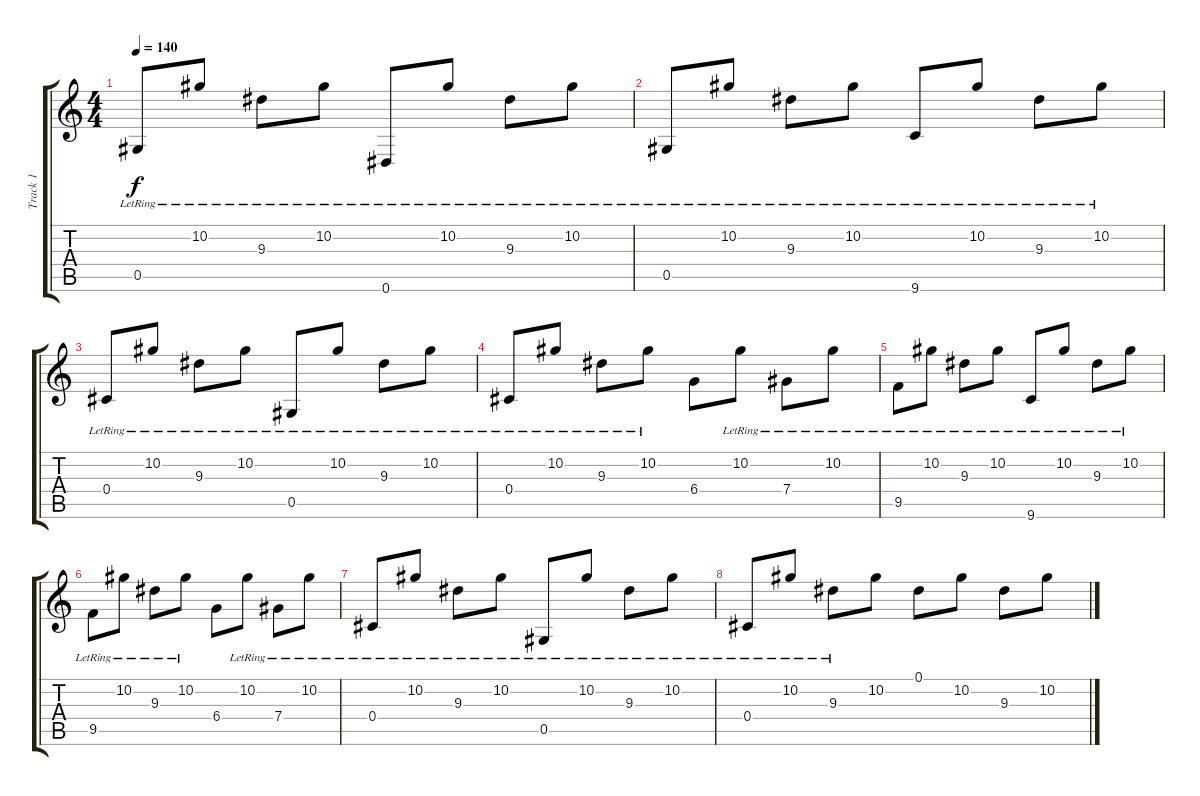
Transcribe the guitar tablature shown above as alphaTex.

\track ("Track 1" "Track 1") {instrument acousticguitarsteel}
\staff {score tabs}
\tuning (Eb4 Bb3 Gb3 Db3 Ab2 Eb2) {hide}
\ts (4 4)
\tempo 140
\clef g2
\ks c
0.5{lr}.8{dy f} 10.2{lr}.8 9.3{lr}.8 10.2{lr}.8 0.6{lr}.8 10.2{lr}.8 9.3{lr}.8 10.2{lr}.8 |
0.5{lr}.8 10.2{lr}.8 9.3{lr}.8 10.2{lr}.8 9.6{lr}.8 10.2{lr}.8 9.3{lr}.8 10.2{lr}.8 |
0.4{lr}.8 10.2{lr}.8 9.3{lr}.8 10.2{lr}.8 0.5{lr}.8 10.2{lr}.8 9.3{lr}.8 10.2{lr}.8 |
0.4{lr}.8 10.2{lr}.8 9.3{lr}.8 10.2{lr}.8 6.4.8 10.2{lr}.8 7.4{lr}.8 10.2{lr}.8 |
9.5{lr}.8 10.2{lr}.8 9.3{lr}.8 10.2{lr}.8 9.6{lr}.8 10.2{lr}.8 9.3{lr}.8 10.2{lr}.8 |
9.5{lr}.8 10.2{lr}.8 9.3{lr}.8 10.2{lr}.8 6.4.8 10.2{lr}.8 7.4{lr}.8 10.2{lr}.8 |
0.4{lr}.8 10.2{lr}.8 9.3{lr}.8 10.2{lr}.8 0.5{lr}.8 10.2{lr}.8 9.3{lr}.8 10.2{lr}.8 |
0.4{lr}.8 10.2{lr}.8 9.3{lr}.8 10.2.8 0.1.8 10.2.8 9.3.8 10.2.8
